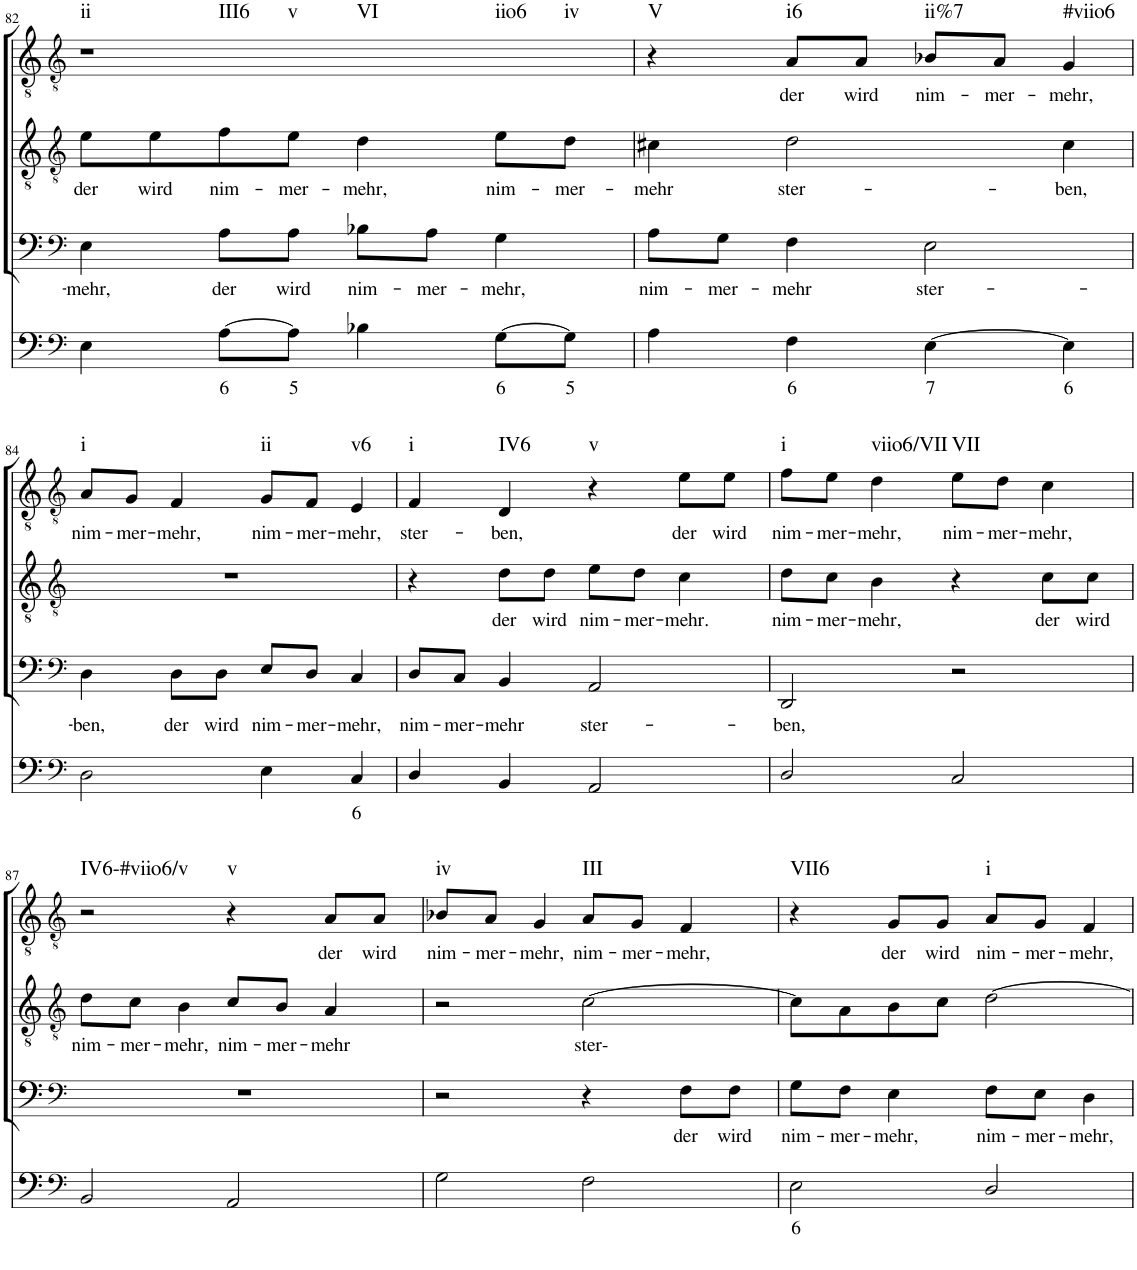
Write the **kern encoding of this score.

**kern	**text	**kern	**text	**kern	**text	**kern	**text	**harte
*part4	*part4	*part3	*part3	*part2	*part2	*part1	*part1	*part1
*staff4	*staff4	*staff3	*staff3	*staff2	*staff2	*staff1	*staff1	*
*I"Continuo	*	*I"Bass	*	*I"Tenor II	*	*I"Tenor I	*	*
!!LO:PB:g=z
*clefF4	*	*clefF4	*	*clefGv2	*	*clefGv2	*	*
*k[]	*	*k[]	*	*k[]	*	*k[]	*	*
*M4/4	*	*M4/4	*	*M4/4	*	*M4/4	*	*
=82	=82	=82	=82	=82	=82	=82	=82	=82
!	!	!	!LO:LY:b	!	!LO:LY:b	!	!	!LO:H:n=1:kt=ii
!	!	!	!	!	!	!	!	!LO:H:n=2:kt=III6
!	!	!	!	!	!	!	!	!LO:H:n=3:kt=v
!	!	!	!	!	!	!	!	!LO:H:n=4:kt=VI
!	!	!	!	!	!	!	!	!LO:H:n=5:kt=iio6
!	!	!	!	!	!	!	!	!LO:H:n=6:kt=iv
4E\	.	4E\	mehr,	8e\L	der	1r	.	N N N N N N
!	!	!	!	!	!LO:LY:b	!	!	!
.	.	.	.	8e\	wird	.	.	.
!	!LO:LY:b	!	!LO:LY:b	!	!LO:LY:b	!	!	!
[8A\L	6	8A\L	der	8f\	nim-	.	.	.
!	!LO:LY:b	!	!LO:LY:b	!	!LO:LY:b	!	!	!
8A\J]	5	8A\J	wird	8e\J	mer-	.	.	.
!	!	!	!LO:LY:b	!	!LO:LY:b	!	!	!
4B-X\	.	8B-X\L	nim-	4d\	mehr,	.	.	.
!	!	!	!LO:LY:b	!	!	!	!	!
.	.	8A\J	mer-	.	.	.	.	.
!	!LO:LY:b	!	!LO:LY:b	!	!LO:LY:b	!	!	!
[8G\L	6	4G\	mehr,	8e\L	nim-	.	.	.
!	!LO:LY:b	!	!	!	!LO:LY:b	!	!	!
8G\J]	5	.	.	8d\J	mer-	.	.	.
=83	=83	=83	=83	=83	=83	=83	=83	=83
!	!	!	!LO:LY:b	!	!LO:LY:b	!	!	!LO:H:kt=V
4A\	.	8A\L	nim-	4c#X\	mehr	4r	.	N
!	!	!	!LO:LY:b	!	!	!	!	!
.	.	8G\J	mer-	.	.	.	.	.
!	!LO:LY:b	!	!LO:LY:b	!	!LO:LY:b	!	!LO:LY:b	!LO:H:kt=i6
4F\	6	4F\	mehr	2d\	ster-	8A/L	der	N
!	!	!	!	!	!	!	!LO:LY:b	!
.	.	.	.	.	.	8A/J	wird	.
!	!LO:LY:b	!	!LO:LY:b	!	!	!	!LO:LY:b	!LO:H:kt=ii%7
[4E\	7	2E\	ster-	.	.	8B-X/L	nim-	N
!	!	!	!	!	!	!	!LO:LY:b	!
.	.	.	.	.	.	8A/J	mer-	.
!	!LO:LY:b	!	!	!	!LO:LY:b	!	!LO:LY:b	!LO:H:kt=#viio6
4E\]	6	.	.	4c#\	ben,	4G/	mehr,	N
!!LO:LB:g=z
=84	=84	=84	=84	=84	=84	=84	=84	=84
*clefF4	*	*clefF4	*	*clefGv2	*	*clefGv2	*	*
!	!	!	!LO:LY:b	!	!	!	!LO:LY:b	!LO:H:kt=i
2D\	.	4D\	ben,	1r	.	8A/L	nim-	N
!	!	!	!	!	!	!	!LO:LY:b	!
.	.	.	.	.	.	8G/J	mer-	.
!	!	!	!LO:LY:b	!	!	!	!LO:LY:b	!
.	.	8D\L	der	.	.	4F/	mehr,	.
!	!	!	!LO:LY:b	!	!	!	!	!
.	.	8D\J	wird	.	.	.	.	.
!	!	!	!LO:LY:b	!	!	!	!LO:LY:b	!LO:H:kt=ii
4E\	.	8E/L	nim-	.	.	8G/L	nim-	N
!	!	!	!LO:LY:b	!	!	!	!LO:LY:b	!
.	.	8D/J	mer-	.	.	8F/J	mer-	.
!	!LO:LY:b	!	!LO:LY:b	!	!	!	!LO:LY:b	!LO:H:kt=v6
4C/	6	4C/	mehr,	.	.	4E/	mehr,	N
=85	=85	=85	=85	=85	=85	=85	=85	=85
!	!	!	!LO:LY:b	!	!	!	!LO:LY:b	!LO:H:kt=i
4D/	.	8D/L	nim-	4r	.	4F/	ster-	N
!	!	!	!LO:LY:b	!	!	!	!	!
.	.	8C/J	mer-	.	.	.	.	.
!	!	!	!LO:LY:b	!	!LO:LY:b	!	!LO:LY:b	!LO:H:kt=IV6
4BB/	.	4BB/	mehr	8d\L	der	4D/	ben,	N
!	!	!	!	!	!LO:LY:b	!	!	!
.	.	.	.	8d\J	wird	.	.	.
!	!	!	!LO:LY:b	!	!LO:LY:b	!	!	!LO:H:kt=v
2AA/	.	2AA/	ster-	8e\L	nim-	4r	.	N
!	!	!	!	!	!LO:LY:b	!	!	!
.	.	.	.	8d\J	mer-	.	.	.
!	!	!	!	!	!LO:LY:b	!	!LO:LY:b	!
.	.	.	.	4c\	mehr.	8e\L	der	.
!	!	!	!	!	!	!	!LO:LY:b	!
.	.	.	.	.	.	8e\J	wird	.
=86	=86	=86	=86	=86	=86	=86	=86	=86
!	!	!	!LO:LY:b	!	!LO:LY:b	!	!LO:LY:b	!LO:H:kt=i
2D/	.	2DD/	ben,	8d\L	nim-	8f\L	nim-	N
!	!	!	!	!	!LO:LY:b	!	!LO:LY:b	!
.	.	.	.	8c\J	mer-	8e\J	mer-	.
!	!	!	!	!	!LO:LY:b	!	!LO:LY:b	!LO:H:kt=viio6/VII
.	.	.	.	4B\	mehr,	4d\	mehr,	N
!	!	!	!	!	!	!	!LO:LY:b	!LO:H:kt=VII
2C/	.	2r	.	4r	.	8e\L	nim-	N
!	!	!	!	!	!	!	!LO:LY:b	!
.	.	.	.	.	.	8d\J	mer-	.
!	!	!	!	!	!LO:LY:b	!	!LO:LY:b	!
.	.	.	.	8c\L	der	4c\	mehr,	.
!	!	!	!	!	!LO:LY:b	!	!	!
.	.	.	.	8c\J	wird	.	.	.
!!LO:LB:g=z
=87	=87	=87	=87	=87	=87	=87	=87	=87
*clefF4	*	*clefF4	*	*clefGv2	*	*clefGv2	*	*
!	!	!	!	!	!LO:LY:b	!	!	!LO:H:kt=IV6-#viio6/v
2BB/	.	1r	.	8d\L	nim-	2r	.	N
!	!	!	!	!	!LO:LY:b	!	!	!
.	.	.	.	8c\J	mer-	.	.	.
!	!	!	!	!	!LO:LY:b	!	!	!
.	.	.	.	4B\	mehr,	.	.	.
!	!	!	!	!	!LO:LY:b	!	!	!LO:H:kt=v
2AA/	.	.	.	8c/L	nim-	4r	.	N
!	!	!	!	!	!LO:LY:b	!	!	!
.	.	.	.	8B/J	mer-	.	.	.
!	!	!	!	!	!LO:LY:b	!	!LO:LY:b	!
.	.	.	.	4A/	mehr	8A/L	der	.
!	!	!	!	!	!	!	!LO:LY:b	!
.	.	.	.	.	.	8A/J	wird	.
=88	=88	=88	=88	=88	=88	=88	=88	=88
!	!	!	!	!	!	!	!LO:LY:b	!LO:H:kt=iv
2G\	.	2r	.	2r	.	8B-X/L	nim-	N
!	!	!	!	!	!	!	!LO:LY:b	!
.	.	.	.	.	.	8A/J	mer-	.
!	!	!	!	!	!	!	!LO:LY:b	!
.	.	.	.	.	.	4G/	mehr,	.
!	!	!	!	!	!LO:LY:b	!	!LO:LY:b	!LO:H:kt=III
2F\	.	4r	.	[2c\	ster-	8A/L	nim-	N
!	!	!	!	!	!	!	!LO:LY:b	!
.	.	.	.	.	.	8G/J	mer-	.
!	!	!	!LO:LY:b	!	!	!	!LO:LY:b	!
.	.	8F\L	der	.	.	4F/	mehr,	.
!	!	!	!LO:LY:b	!	!	!	!	!
.	.	8F\J	wird	.	.	.	.	.
=89	=89	=89	=89	=89	=89	=89	=89	=89
!	!LO:LY:b	!	!LO:LY:b	!	!	!	!	!LO:H:kt=VII6
2E\	6	8G\L	nim-	8c\L]	.	4r	.	N
!	!	!	!LO:LY:b	!	!	!	!	!
.	.	8F\J	mer-	8A\	.	.	.	.
!	!	!	!LO:LY:b	!	!	!	!LO:LY:b	!
.	.	4E\	mehr,	8B\	.	8G/L	der	.
!	!	!	!	!	!	!	!LO:LY:b	!
.	.	.	.	8c\J	.	8G/J	wird	.
!	!	!	!LO:LY:b	!	!	!	!LO:LY:b	!LO:H:kt=i
2D/	.	8F\L	nim-	[2d\	.	8A/L	nim-	N
!	!	!	!LO:LY:b	!	!	!	!LO:LY:b	!
.	.	8E\J	mer-	.	.	8G/J	mer-	.
!	!	!	!LO:LY:b	!	!	!	!LO:LY:b	!
.	.	4D\	mehr,	.	.	4F/	mehr,	.
=	=	=	=	=	=	=	=	=
*-	*-	*-	*-	*-	*-	*-	*-	*-
